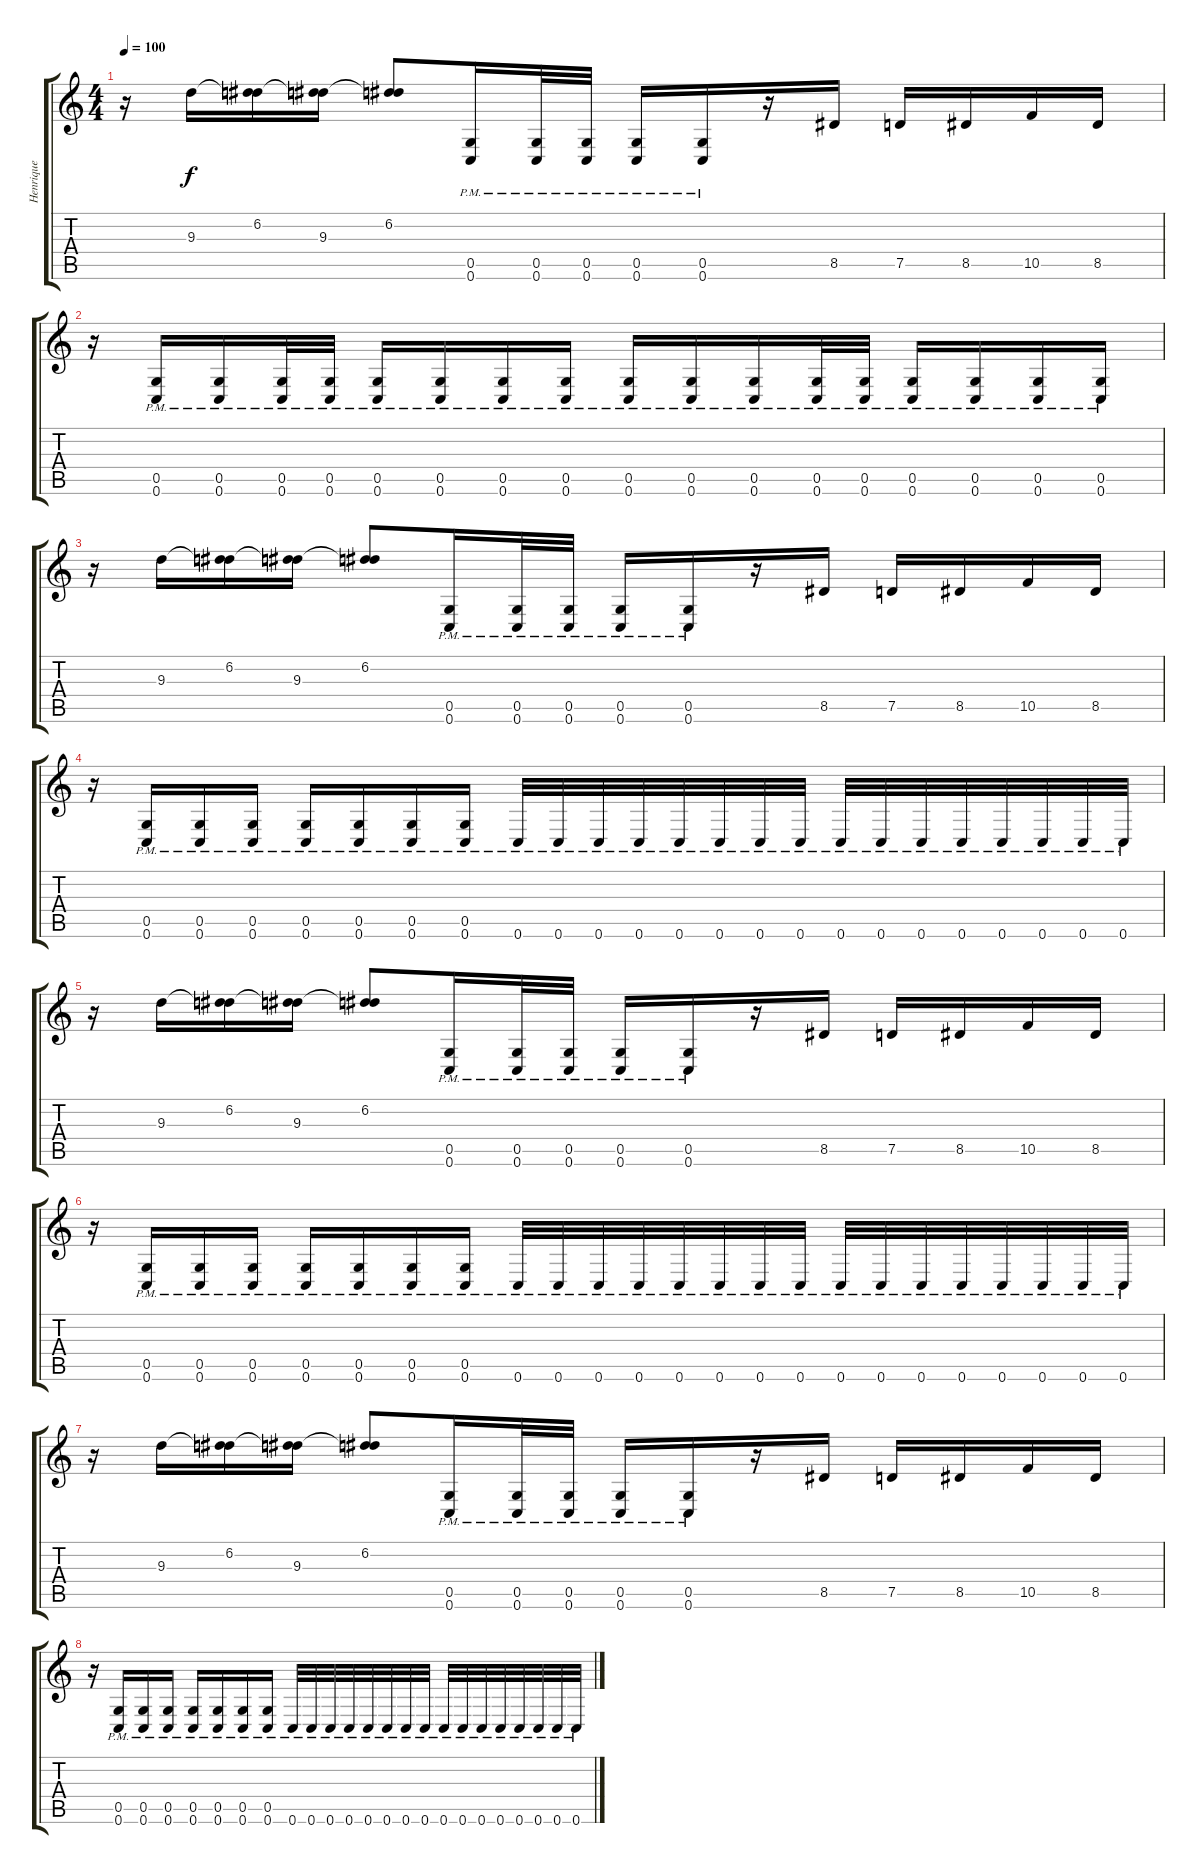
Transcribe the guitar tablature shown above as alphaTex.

\track ("Henrique" "Henrique") {instrument distortionguitar}
\staff {score tabs}
\tuning (D4 A3 F3 C3 G2 C2) {hide}
\ts (4 4)
\tempo 100
\clef g2
\ks c
r.16{dy f} 9.3.16 (6.2 9.3{t}).16 (6.2{t} 9.3).16 (6.2 9.3{t}).8 (0.5{pm} 0.6{pm}).16 (0.5{pm} 0.6{pm}).32 (0.5{pm} 0.6{pm}).32 (0.5{pm} 0.6{pm}).16 (0.5{pm} 0.6{pm}).16 r.16 8.5.16 7.5.16 8.5.16 10.5.16 8.5.16 |
r.16 (0.5{pm} 0.6{pm}).16 (0.5{pm} 0.6{pm}).16 (0.5{pm} 0.6{pm}).32 (0.5{pm} 0.6{pm}).32 (0.5{pm} 0.6{pm}).16 (0.5{pm} 0.6{pm}).16 (0.5{pm} 0.6{pm}).16 (0.5{pm} 0.6{pm}).16 (0.5{pm} 0.6{pm}).16 (0.5{pm} 0.6{pm}).16 (0.5{pm} 0.6{pm}).16 (0.5{pm} 0.6{pm}).32 (0.5{pm} 0.6{pm}).32 (0.5{pm} 0.6{pm}).16 (0.5{pm} 0.6{pm}).16 (0.5{pm} 0.6{pm}).16 (0.5{pm} 0.6{pm}).16 |
r.16 9.3.16 (6.2 9.3{t}).16 (6.2{t} 9.3).16 (6.2 9.3{t}).8 (0.5{pm} 0.6{pm}).16 (0.5{pm} 0.6{pm}).32 (0.5{pm} 0.6{pm}).32 (0.5{pm} 0.6{pm}).16 (0.5{pm} 0.6{pm}).16 r.16 8.5.16 7.5.16 8.5.16 10.5.16 8.5.16 |
r.16 (0.5{pm} 0.6{pm}).16 (0.5{pm} 0.6{pm}).16 (0.5{pm} 0.6{pm}).16 (0.5{pm} 0.6{pm}).16 (0.5{pm} 0.6{pm}).16 (0.5{pm} 0.6{pm}).16 (0.5{pm} 0.6{pm}).16 0.6{pm}.32 0.6{pm}.32 0.6{pm}.32 0.6{pm}.32 0.6{pm}.32 0.6{pm}.32 0.6{pm}.32 0.6{pm}.32 0.6{pm}.32 0.6{pm}.32 0.6{pm}.32 0.6{pm}.32 0.6{pm}.32 0.6{pm}.32 0.6{pm}.32 0.6{pm}.32 |
r.16 9.3.16 (6.2 9.3{t}).16 (6.2{t} 9.3).16 (6.2 9.3{t}).8 (0.5{pm} 0.6{pm}).16 (0.5{pm} 0.6{pm}).32 (0.5{pm} 0.6{pm}).32 (0.5{pm} 0.6{pm}).16 (0.5{pm} 0.6{pm}).16 r.16 8.5.16 7.5.16 8.5.16 10.5.16 8.5.16 |
r.16 (0.5{pm} 0.6{pm}).16 (0.5{pm} 0.6{pm}).16 (0.5{pm} 0.6{pm}).16 (0.5{pm} 0.6{pm}).16 (0.5{pm} 0.6{pm}).16 (0.5{pm} 0.6{pm}).16 (0.5{pm} 0.6{pm}).16 0.6{pm}.32 0.6{pm}.32 0.6{pm}.32 0.6{pm}.32 0.6{pm}.32 0.6{pm}.32 0.6{pm}.32 0.6{pm}.32 0.6{pm}.32 0.6{pm}.32 0.6{pm}.32 0.6{pm}.32 0.6{pm}.32 0.6{pm}.32 0.6{pm}.32 0.6{pm}.32 |
r.16 9.3.16 (6.2 9.3{t}).16 (6.2{t} 9.3).16 (6.2 9.3{t}).8 (0.5{pm} 0.6{pm}).16 (0.5{pm} 0.6{pm}).32 (0.5{pm} 0.6{pm}).32 (0.5{pm} 0.6{pm}).16 (0.5{pm} 0.6{pm}).16 r.16 8.5.16 7.5.16 8.5.16 10.5.16 8.5.16 |
r.16 (0.5{pm} 0.6{pm}).16 (0.5{pm} 0.6{pm}).16 (0.5{pm} 0.6{pm}).16 (0.5{pm} 0.6{pm}).16 (0.5{pm} 0.6{pm}).16 (0.5{pm} 0.6{pm}).16 (0.5{pm} 0.6{pm}).16 0.6{pm}.32 0.6{pm}.32 0.6{pm}.32 0.6{pm}.32 0.6{pm}.32 0.6{pm}.32 0.6{pm}.32 0.6{pm}.32 0.6{pm}.32 0.6{pm}.32 0.6{pm}.32 0.6{pm}.32 0.6{pm}.32 0.6{pm}.32 0.6{pm}.32 0.6{pm}.32
